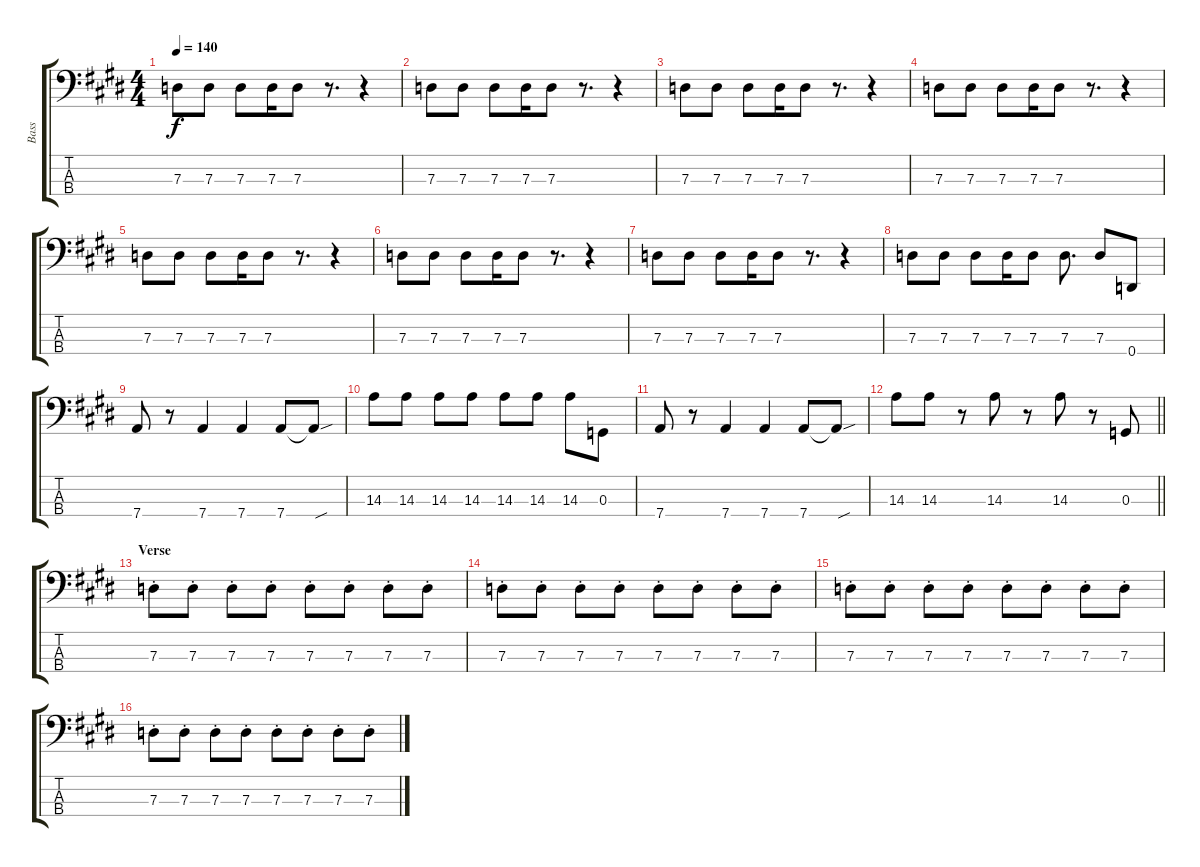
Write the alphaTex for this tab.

\track ("Bass" "Bass") {instrument electricbassfinger}
\staff {score tabs}
\tuning (F2 C2 G1 D1) {hide}
\ts (4 4)
\tempo 140
\clef f4
\ks e
7.3.8{dy f instrument electricbassfinger} 7.3.8 7.3.8 7.3.16 7.3.8 r.8{d} r.4 |
\ks c#minor
7.3.8 7.3.8 7.3.8 7.3.16 7.3.8 r.8{d} r.4 |
7.3.8 7.3.8 7.3.8 7.3.16 7.3.8 r.8{d} r.4 |
7.3.8 7.3.8 7.3.8 7.3.16 7.3.8 r.8{d} r.4 |
\ks e
7.3.8 7.3.8 7.3.8 7.3.16 7.3.8 r.8{d} r.4 |
\ks c#minor
7.3.8 7.3.8 7.3.8 7.3.16 7.3.8 r.8{d} r.4 |
\ks e
7.3.8 7.3.8 7.3.8 7.3.16 7.3.8 r.8{d} r.4 |
\ks c#minor
7.3.8 7.3.8 7.3.8 7.3.16 7.3.8 7.3.8{d} 7.3.8 0.4.8 |
\ks e
7.4.8 r.8 7.4.4 7.4.4 7.4.8 7.4{sou t}.8 |
\ks c#minor
14.3.8 14.3.8 14.3.8 14.3.8 14.3.8 14.3.8 14.3.8 0.3.8 |
\ks e
7.4.8 r.8 7.4.4 7.4.4 7.4.8 7.4{sou t}.8 |
\barLineRight lightlight
\ks c#minor
14.3.8 14.3.8 r.8 14.3.8 r.8 14.3.8 r.8 0.3.8 |
\section ("" "Verse")
7.3{st}.8 7.3{st}.8 7.3{st}.8 7.3{st}.8 7.3{st}.8 7.3{st}.8 7.3{st}.8 7.3{st}.8 |
7.3{st}.8 7.3{st}.8 7.3{st}.8 7.3{st}.8 7.3{st}.8 7.3{st}.8 7.3{st}.8 7.3{st}.8 |
7.3{st}.8 7.3{st}.8 7.3{st}.8 7.3{st}.8 7.3{st}.8 7.3{st}.8 7.3{st}.8 7.3{st}.8 |
7.3{st}.8 7.3{st}.8 7.3{st}.8 7.3{st}.8 7.3{st}.8 7.3{st}.8 7.3{st}.8 7.3{st}.8
